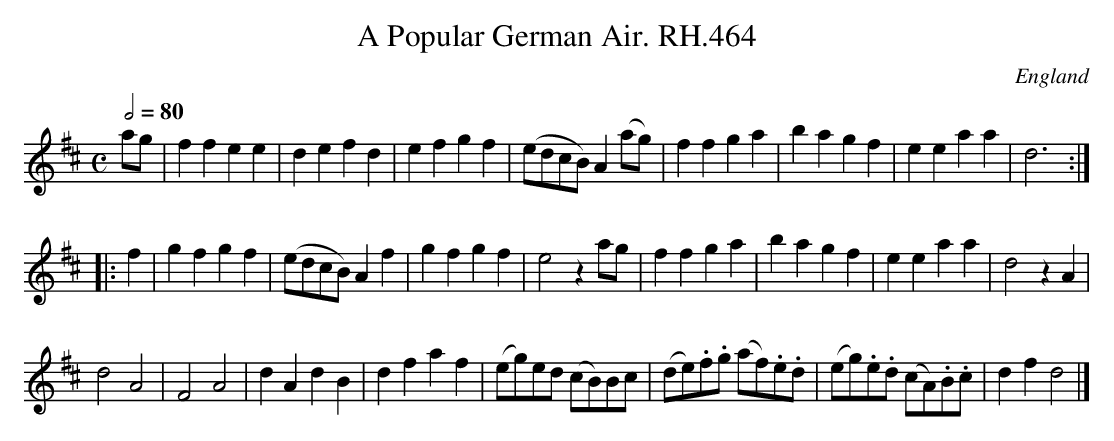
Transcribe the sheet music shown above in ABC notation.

X:1
T:Popular German Air. RH.464, A
O:England
M:C
L:1/4
Q:2/4=80
K:D
a/g/|ffee|defd|efgf|(e/d/c/B/)A(a/g/)|\
ffga|bagf|eeaa|d3:|
|:f|gfgf|(e/d/c/B/)Af|gfgf|e2za/g/|\
ffga|bagf|eeaa|d2zA|
d2A2|F2A2|dAdB|dfaf|\
(e/g/)e/d/ (c/B/)B/c/|(d/e/).f/.g/ (a/f/).e/.d/|\
(e/g/).e/.d/ (c/A/).B/.c/|dfd2|]
